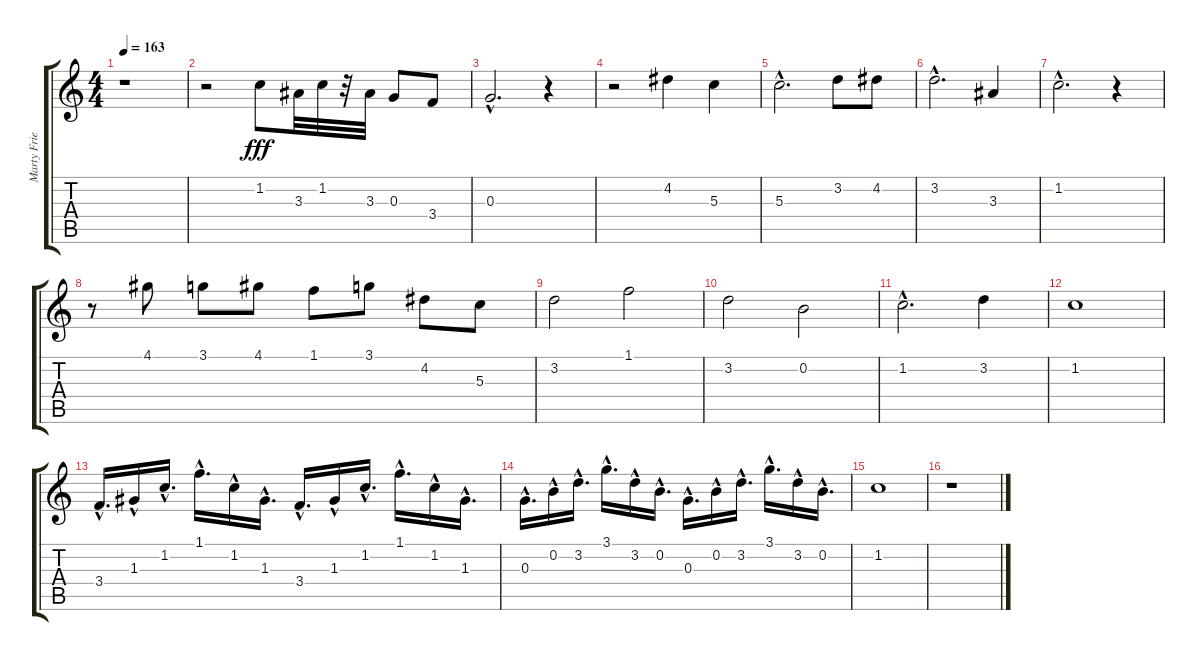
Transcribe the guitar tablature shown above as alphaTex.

\track ("Marty Friedman" "Marty Frie") {instrument acousticguitarnylon}
\staff {score tabs}
\tuning (E4 B3 G3 D3 A2 E2) {hide}
\ts (4 4)
\tempo 163
\clef g2
\ks c
r.1{dy fff instrument acousticguitarnylon} |
r.2 1.2.8 3.3.32 1.2.32 r.32 3.3.32 0.3.8 3.4.8 |
0.3{hac}.2{d} r.4 |
r.2 4.2.4 5.3.4 |
5.3{hac}.2{d} 3.2.8 4.2.8 |
3.2{hac}.2{d} 3.3.4 |
1.2{hac}.2{d} r.4 |
r.8 4.1.8 3.1.8 4.1.8 1.1.8 3.1.8 4.2.8 5.3.8 |
3.2.2 1.1.2 |
3.2.2 0.2.2 |
1.2{hac}.2{d} 3.2.4 |
1.2.1 |
3.4{hac}.16{d} 1.3{hac}.16 1.2{hac}.16{d} 1.1{hac}.16{d} 1.2{hac}.16 1.3{hac}.16{d} 3.4{hac}.16{d} 1.3{hac}.16 1.2{hac}.16{d} 1.1{hac}.16{d} 1.2{hac}.16 1.3{hac}.16{d} |
0.3{hac}.16{d} 0.2{hac}.16 3.2{hac}.16{d} 3.1{hac}.16{d} 3.2{hac}.16 0.2{hac}.16{d} 0.3{hac}.16{d} 0.2{hac}.16 3.2{hac}.16{d} 3.1{hac}.16{d} 3.2{hac}.16 0.2{hac}.16{d} |
1.2.1 |
r.1
